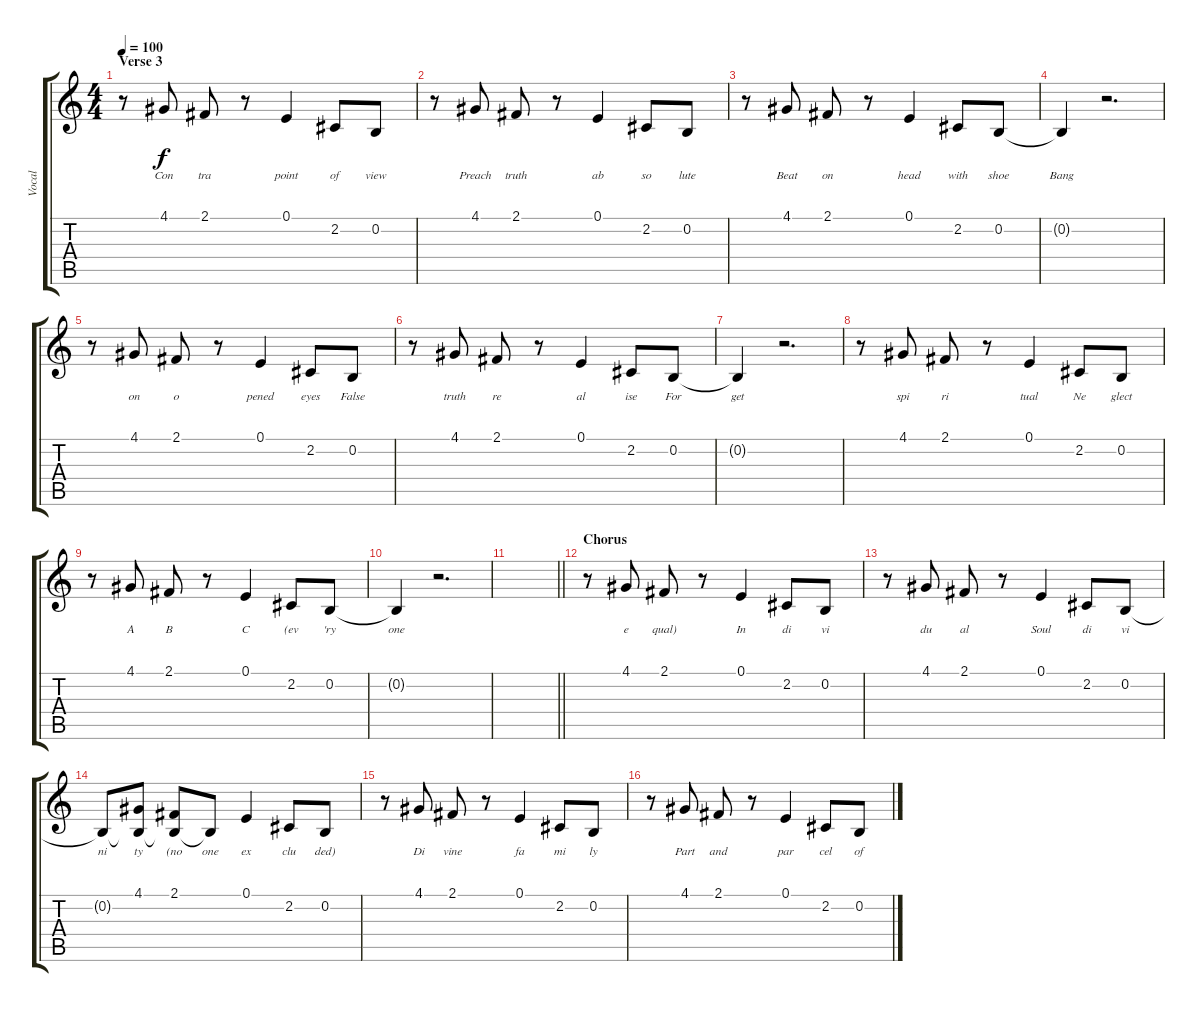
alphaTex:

\track ("Vocal" "Vocal") {instrument acousticgrandpiano}
\staff {score tabs}
\tuning (E4 B3 G3 D3 A2 E2) {hide}
\ts (4 4)
\section ("" "Verse 3")
\tempo 100
\clef g2
\ks c
r.8{dy f} 4.1.8{lyrics (0 "Con") lyrics (1 "") lyrics (2 "") lyrics (3 "") lyrics (4 "")} 2.1.8{lyrics (0 "tra") lyrics (1 "") lyrics (2 "") lyrics (3 "") lyrics (4 "")} r.8 0.1.4{lyrics (0 "point") lyrics (1 "") lyrics (2 "") lyrics (3 "") lyrics (4 "")} 2.2.8{lyrics (0 "of") lyrics (1 "") lyrics (2 "") lyrics (3 "") lyrics (4 "")} 0.2.8{lyrics (0 "view") lyrics (1 "") lyrics (2 "") lyrics (3 "") lyrics (4 "")} |
r.8 4.1.8{lyrics (0 "Preach") lyrics (1 "") lyrics (2 "") lyrics (3 "") lyrics (4 "")} 2.1.8{lyrics (0 "truth") lyrics (1 "") lyrics (2 "") lyrics (3 "") lyrics (4 "")} r.8 0.1.4{lyrics (0 "ab") lyrics (1 "") lyrics (2 "") lyrics (3 "") lyrics (4 "")} 2.2.8{lyrics (0 "so") lyrics (1 "") lyrics (2 "") lyrics (3 "") lyrics (4 "")} 0.2.8{lyrics (0 "lute") lyrics (1 "") lyrics (2 "") lyrics (3 "") lyrics (4 "")} |
r.8 4.1.8{lyrics (0 "Beat") lyrics (1 "") lyrics (2 "") lyrics (3 "") lyrics (4 "")} 2.1.8{lyrics (0 "on") lyrics (1 "") lyrics (2 "") lyrics (3 "") lyrics (4 "")} r.8 0.1.4{lyrics (0 "head") lyrics (1 "") lyrics (2 "") lyrics (3 "") lyrics (4 "")} 2.2.8{lyrics (0 "with") lyrics (1 "") lyrics (2 "") lyrics (3 "") lyrics (4 "")} 0.2.8{lyrics (0 "shoe") lyrics (1 "") lyrics (2 "") lyrics (3 "") lyrics (4 "")} |
0.2{t}.4{lyrics (0 "Bang") lyrics (1 "") lyrics (2 "") lyrics (3 "") lyrics (4 "")} r.2{d} |
r.8 4.1.8{lyrics (0 "on") lyrics (1 "") lyrics (2 "") lyrics (3 "") lyrics (4 "")} 2.1.8{lyrics (0 "o") lyrics (1 "") lyrics (2 "") lyrics (3 "") lyrics (4 "")} r.8 0.1.4{lyrics (0 "pened") lyrics (1 "") lyrics (2 "") lyrics (3 "") lyrics (4 "")} 2.2.8{lyrics (0 "eyes") lyrics (1 "") lyrics (2 "") lyrics (3 "") lyrics (4 "")} 0.2.8{lyrics (0 "False") lyrics (1 "") lyrics (2 "") lyrics (3 "") lyrics (4 "")} |
r.8 4.1.8{lyrics (0 "truth") lyrics (1 "") lyrics (2 "") lyrics (3 "") lyrics (4 "")} 2.1.8{lyrics (0 "re") lyrics (1 "") lyrics (2 "") lyrics (3 "") lyrics (4 "")} r.8 0.1.4{lyrics (0 "al") lyrics (1 "") lyrics (2 "") lyrics (3 "") lyrics (4 "")} 2.2.8{lyrics (0 "ise") lyrics (1 "") lyrics (2 "") lyrics (3 "") lyrics (4 "")} 0.2.8{lyrics (0 "For") lyrics (1 "") lyrics (2 "") lyrics (3 "") lyrics (4 "")} |
0.2{t}.4{lyrics (0 "get") lyrics (1 "") lyrics (2 "") lyrics (3 "") lyrics (4 "")} r.2{d} |
r.8 4.1.8{lyrics (0 "spi") lyrics (1 "") lyrics (2 "") lyrics (3 "") lyrics (4 "")} 2.1.8{lyrics (0 "ri") lyrics (1 "") lyrics (2 "") lyrics (3 "") lyrics (4 "")} r.8 0.1.4{lyrics (0 "tual") lyrics (1 "") lyrics (2 "") lyrics (3 "") lyrics (4 "")} 2.2.8{lyrics (0 "Ne") lyrics (1 "") lyrics (2 "") lyrics (3 "") lyrics (4 "")} 0.2.8{lyrics (0 "glect") lyrics (1 "") lyrics (2 "") lyrics (3 "") lyrics (4 "")} |
r.8 4.1.8{lyrics (0 "A") lyrics (1 "") lyrics (2 "") lyrics (3 "") lyrics (4 "")} 2.1.8{lyrics (0 "B") lyrics (1 "") lyrics (2 "") lyrics (3 "") lyrics (4 "")} r.8 0.1.4{lyrics (0 "C") lyrics (1 "") lyrics (2 "") lyrics (3 "") lyrics (4 "")} 2.2.8{lyrics (0 "(ev") lyrics (1 "") lyrics (2 "") lyrics (3 "") lyrics (4 "")} 0.2.8{lyrics (0 "'ry") lyrics (1 "") lyrics (2 "") lyrics (3 "") lyrics (4 "")} |
0.2{t}.4{lyrics (0 "one") lyrics (1 "") lyrics (2 "") lyrics (3 "") lyrics (4 "")} r.2{d} |
\barLineRight lightlight
|
\section ("" "Chorus")
r.8 4.1.8{lyrics (0 "e") lyrics (1 "") lyrics (2 "") lyrics (3 "") lyrics (4 "")} 2.1.8{lyrics (0 "qual)") lyrics (1 "") lyrics (2 "") lyrics (3 "") lyrics (4 "")} r.8 0.1.4{lyrics (0 "In") lyrics (1 "") lyrics (2 "") lyrics (3 "") lyrics (4 "")} 2.2.8{lyrics (0 "di") lyrics (1 "") lyrics (2 "") lyrics (3 "") lyrics (4 "")} 0.2.8{lyrics (0 "vi") lyrics (1 "") lyrics (2 "") lyrics (3 "") lyrics (4 "")} |
r.8 4.1.8{lyrics (0 "du") lyrics (1 "") lyrics (2 "") lyrics (3 "") lyrics (4 "")} 2.1.8{lyrics (0 "al") lyrics (1 "") lyrics (2 "") lyrics (3 "") lyrics (4 "")} r.8 0.1.4{lyrics (0 "Soul") lyrics (1 "") lyrics (2 "") lyrics (3 "") lyrics (4 "")} 2.2.8{lyrics (0 "di") lyrics (1 "") lyrics (2 "") lyrics (3 "") lyrics (4 "")} 0.2.8{lyrics (0 "vi") lyrics (1 "") lyrics (2 "") lyrics (3 "") lyrics (4 "")} |
0.2{t}.8{lyrics (0 "ni") lyrics (1 "") lyrics (2 "") lyrics (3 "") lyrics (4 "")} (4.1 0.2{t}).8{lyrics (0 "ty") lyrics (1 "") lyrics (2 "") lyrics (3 "") lyrics (4 "")} (2.1 0.2{t}).8{lyrics (0 "(no") lyrics (1 "") lyrics (2 "") lyrics (3 "") lyrics (4 "")} 0.2{t}.8{lyrics (0 "one") lyrics (1 "") lyrics (2 "") lyrics (3 "") lyrics (4 "")} 0.1.4{lyrics (0 "ex") lyrics (1 "") lyrics (2 "") lyrics (3 "") lyrics (4 "")} 2.2.8{lyrics (0 "clu") lyrics (1 "") lyrics (2 "") lyrics (3 "") lyrics (4 "")} 0.2.8{lyrics (0 "ded)") lyrics (1 "") lyrics (2 "") lyrics (3 "") lyrics (4 "")} |
r.8 4.1.8{lyrics (0 "Di") lyrics (1 "") lyrics (2 "") lyrics (3 "") lyrics (4 "")} 2.1.8{lyrics (0 "vine") lyrics (1 "") lyrics (2 "") lyrics (3 "") lyrics (4 "")} r.8 0.1.4{lyrics (0 "fa") lyrics (1 "") lyrics (2 "") lyrics (3 "") lyrics (4 "")} 2.2.8{lyrics (0 "mi") lyrics (1 "") lyrics (2 "") lyrics (3 "") lyrics (4 "")} 0.2.8{lyrics (0 "ly") lyrics (1 "") lyrics (2 "") lyrics (3 "") lyrics (4 "")} |
r.8 4.1.8{lyrics (0 "Part") lyrics (1 "") lyrics (2 "") lyrics (3 "") lyrics (4 "")} 2.1.8{lyrics (0 "and") lyrics (1 "") lyrics (2 "") lyrics (3 "") lyrics (4 "")} r.8 0.1.4{lyrics (0 "par") lyrics (1 "") lyrics (2 "") lyrics (3 "") lyrics (4 "")} 2.2.8{lyrics (0 "cel") lyrics (1 "") lyrics (2 "") lyrics (3 "") lyrics (4 "")} 0.2.8{lyrics (0 "of") lyrics (1 "") lyrics (2 "") lyrics (3 "") lyrics (4 "")}
